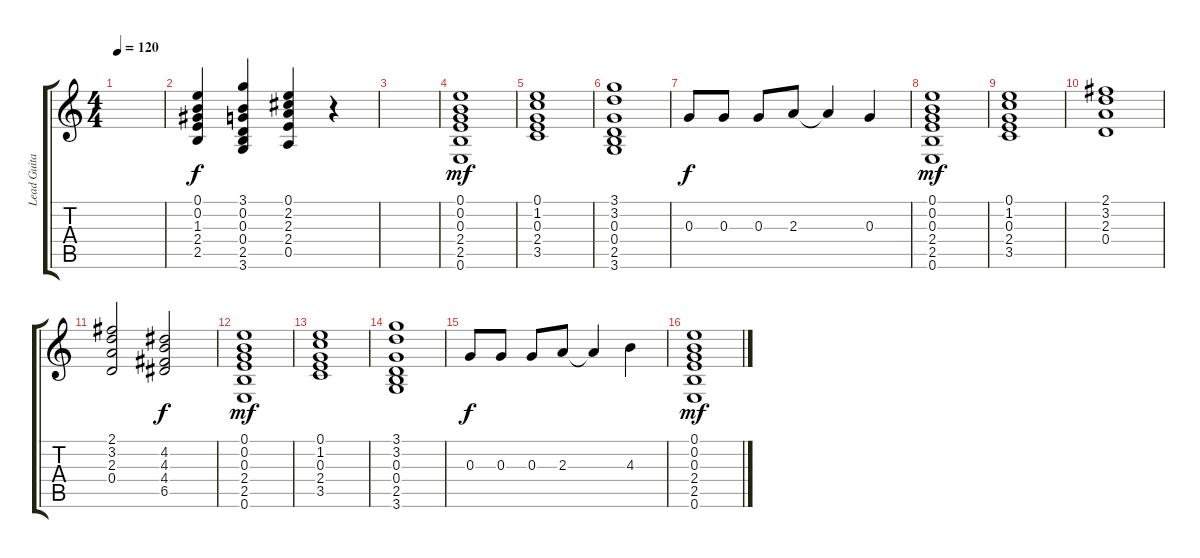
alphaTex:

\track ("Lead Guitar" "Lead Guita") {instrument overdrivenguitar}
\staff {score tabs}
\tuning (E4 B3 G3 D3 A2 E2) {hide}
\ts (4 4)
\tempo 120
\clef g2
\ks c
|
(0.1 0.2 1.3 2.4 2.5).4 (3.1 0.2 0.3 0.4 2.5 3.6).4 (0.1 2.2 2.3 2.4 0.5).4 r.4 |
|
(0.1 0.2 0.3 2.4 2.5 0.6).1{dy mf} |
(0.1 1.2 0.3 2.4 3.5).1 |
(3.1 3.2 0.3 0.4 2.5 3.6).1 |
0.3.8{dy f} 0.3.8 0.3.8 2.3.8 2.3{t}.4 0.3.4 |
(0.1 0.2 0.3 2.4 2.5 0.6).1{dy mf} |
(0.1 1.2 0.3 2.4 3.5).1 |
(2.1 3.2 2.3 0.4).1 |
(2.1 3.2 2.3 0.4).2 (4.2 4.3 4.4 6.5).2{dy f} |
(0.1 0.2 0.3 2.4 2.5 0.6).1{dy mf} |
(0.1 1.2 0.3 2.4 3.5).1 |
(3.1 3.2 0.3 0.4 2.5 3.6).1 |
0.3.8{dy f} 0.3.8 0.3.8 2.3.8 2.3{t}.4 4.3.4 |
(0.1 0.2 0.3 2.4 2.5 0.6).1{dy mf}
